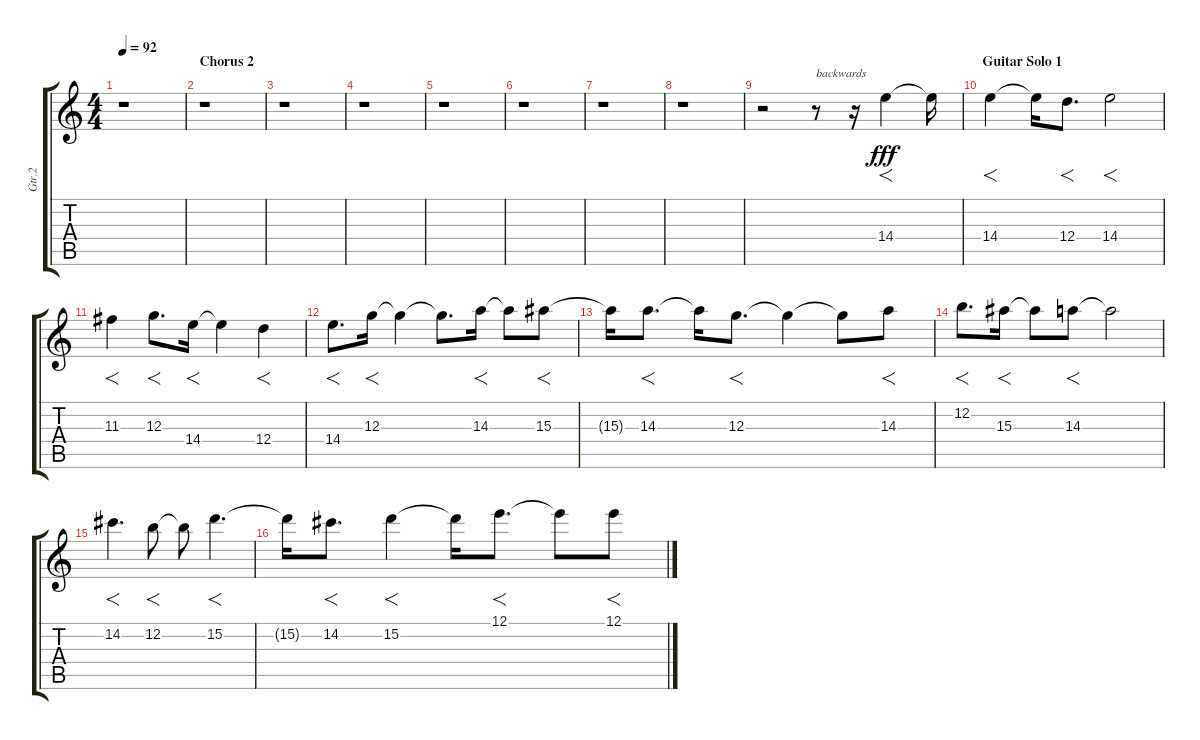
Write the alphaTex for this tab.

\track ("Gtr.2" "Gtr.2") {instrument distortionguitar}
\staff {score tabs}
\tuning (E4 B3 G3 D3 A2 E2) {hide}
\ts (4 4)
\tempo 92
\clef g2
\ks c
r.1{dy fff} |
\section ("" "Chorus 2")
r.1 |
r.1 |
r.1 |
r.1 |
r.1 |
r.1 |
r.1 |
r.2 r.8{txt "backwards"} r.16 14.4.4{f} 14.4{t}.16 |
\section ("" "Guitar Solo 1")
14.4.4{f} 14.4{t}.16 12.4.8{f d} 14.4.2{f} |
11.3.4{f} 12.3.8{f d} 14.4.16{f} 14.4{t}.4 12.4.4{f} |
14.4.8{f d} 12.3.16{f} 12.3{t}.4 12.3{t}.8{d} 14.3.16{f} 14.3{t}.8 15.3.8{f} |
15.3{t}.16 14.3.8{f d} 14.3{t}.16 12.3.8{f d} 12.3{t}.4 12.3{t}.8 14.3.8{f} |
12.2.8{f d} 15.3.16{f} 15.3{t}.8 14.3.8{f} 14.3{t}.2 |
14.2.4{f d} 12.2.8{f} 12.2{t}.8 15.2.4{f d} |
15.2{t}.16 14.2.8{f d} 15.2.4{f} 15.2{t}.16 12.1.8{f d} 12.1{t}.8 12.1.8{f}
